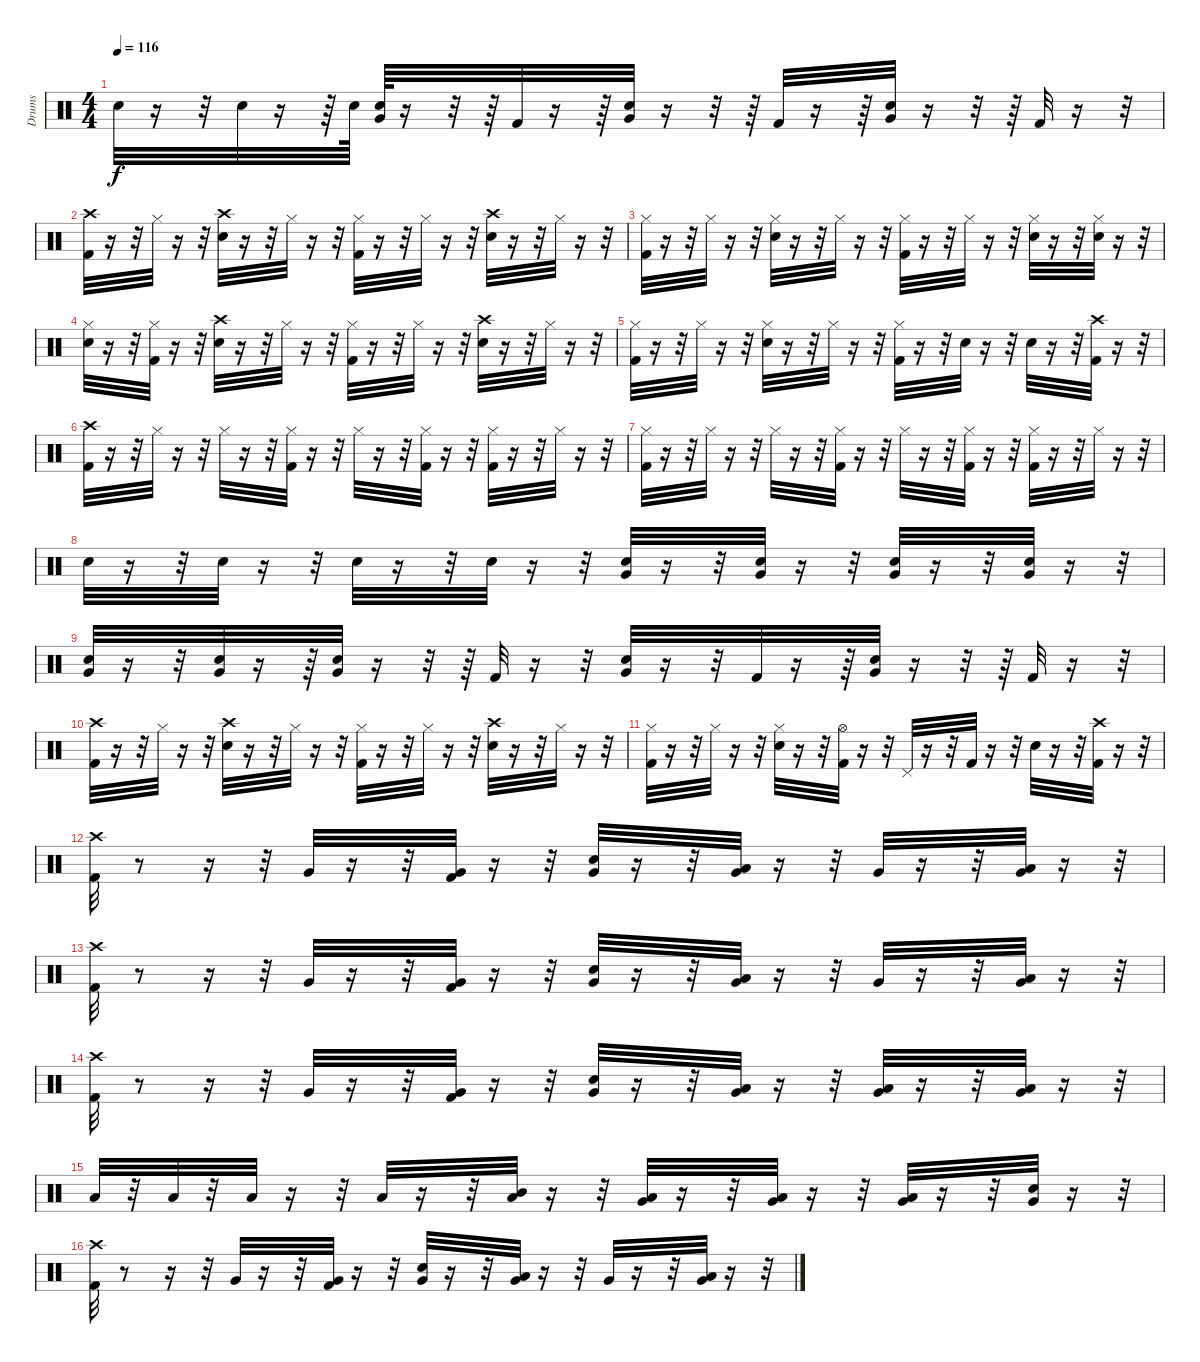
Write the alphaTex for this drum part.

\track ("Drums" "Drums") {instrument percussion}
\staff {score}
\articulation defaults
\ts (4 4)
\tempo 116
\clef neutral
\ks c "Snare (hit) 2".32{dy f}
r.16 r.32 "Snare (hit) 2".32 r.16 r.64 "Snare (hit) 2".64 ("Very Low Tom (hit)" "Snare (hit) 2").64 r.16 r.32 r.64 "Kick (hit) 2".32 r.16 r.64 ("Snare (hit) 2" "Very Low Tom (hit)").32 r.16 r.32 r.64 "Kick (hit) 2".32 r.16 r.64 ("Snare (hit) 2" "Very Low Tom (hit)").32 r.16 r.32 r.64 "Kick (hit) 2".32 r.16 r.32 |
("Crash high (hit)" "Kick (hit) 2").32 r.16 r.32 "Hi-Hat (closed)".32 r.16 r.32 ("Snare (hit) 2" "Crash high (hit)").32 r.16 r.32 "Hi-Hat (closed)".32 r.16 r.32 ("Hi-Hat (closed)" "Kick (hit) 2").32 r.16 r.32 "Hi-Hat (closed)".32 r.16 r.32 ("Crash high (hit)" "Snare (hit) 2").32 r.16 r.32 "Hi-Hat (closed)".32 r.16 r.32 |
("Hi-Hat (closed)" "Kick (hit) 2").32 r.16 r.32 "Hi-Hat (closed)".32 r.16 r.32 ("Snare (hit) 2" "Hi-Hat (closed)").32 r.16 r.32 "Hi-Hat (closed)".32 r.16 r.32 ("Hi-Hat (closed)" "Kick (hit) 2").32 r.16 r.32 "Hi-Hat (closed)".32 r.16 r.32 ("Snare (hit) 2" "Hi-Hat (closed)").32 r.16 r.32 ("Snare (hit) 2" "Hi-Hat (closed)").32 r.16 r.32 |
("Snare (hit) 2" "Hi-Hat (closed)").32 r.16 r.32 ("Kick (hit) 2" "Hi-Hat (closed)").32 r.16 r.32 ("Crash high (hit)" "Snare (hit) 2").32 r.16 r.32 "Hi-Hat (closed)".32 r.16 r.32 ("Kick (hit) 2" "Hi-Hat (closed)").32 r.16 r.32 "Hi-Hat (closed)".32 r.16 r.32 ("Crash high (hit)" "Snare (hit) 2").32 r.16 r.32 "Hi-Hat (closed)".32 r.16 r.32 |
("Hi-Hat (closed)" "Kick (hit) 2").32 r.16 r.32 "Hi-Hat (closed)".32 r.16 r.32 ("Snare (hit) 2" "Hi-Hat (closed)").32 r.16 r.32 "Hi-Hat (closed)".32 r.16 r.32 ("Kick (hit) 2" "Hi-Hat (closed)").32 r.16 r.32 "Snare (hit) 2".32 r.16 r.32 "Snare (hit) 2".32 r.16 r.32 ("Crash high (hit)" "Kick (hit) 2").32 r.16 r.32 |
("Kick (hit) 2" "Crash high (hit)").32 r.16 r.32 "Hi-Hat (closed)".32 r.16 r.32 "Hi-Hat (closed)".32 r.16 r.32 ("Hi-Hat (closed)" "Kick (hit) 2").32 r.16 r.32 "Hi-Hat (closed)".32 r.16 r.32 ("Hi-Hat (closed)" "Kick (hit) 2").32 r.16 r.32 ("Hi-Hat (closed)" "Kick (hit) 2").32 r.16 r.32 "Hi-Hat (closed)".32 r.16 r.32 |
("Kick (hit) 2" "Hi-Hat (closed)").32 r.16 r.32 "Hi-Hat (closed)".32 r.16 r.32 "Hi-Hat (closed)".32 r.16 r.32 ("Kick (hit) 2" "Hi-Hat (closed)").32 r.16 r.32 "Hi-Hat (closed)".32 r.16 r.32 ("Kick (hit) 2" "Hi-Hat (closed)").32 r.16 r.32 ("Kick (hit) 2" "Hi-Hat (closed)").32 r.16 r.32 "Hi-Hat (closed)".32 r.16 r.32 |
"Snare (hit) 2".32 r.16 r.32 "Snare (hit) 2".32 r.16 r.32 "Snare (hit) 2".32 r.16 r.32 "Snare (hit) 2".32 r.16 r.32 ("Very Low Tom (hit)" "Snare (hit) 2").32 r.16 r.32 ("Very Low Tom (hit)" "Snare (hit) 2").32 r.16 r.32 ("Very Low Tom (hit)" "Snare (hit) 2").32 r.16 r.32 ("Very Low Tom (hit)" "Snare (hit) 2").32 r.16 r.32 |
("Very Low Tom (hit)" "Snare (hit) 2").32 r.16 r.32 ("Very Low Tom (hit)" "Snare (hit) 2").32 r.16 r.64 ("Very Low Tom (hit)" "Snare (hit) 2").32 r.16 r.32 r.64 "Kick (hit) 2".32 r.16 r.32 ("Snare (hit) 2" "Very Low Tom (hit)").32 r.16 r.32 "Kick (hit) 2".32 r.16 r.64 ("Snare (hit) 2" "Very Low Tom (hit)").32 r.16 r.32 r.64 "Kick (hit) 2".32 r.16 r.32 |
("Crash high (hit)" "Kick (hit) 2").32 r.16 r.32 "Hi-Hat (closed)".32 r.16 r.32 ("Snare (hit) 2" "Crash high (hit)").32 r.16 r.32 "Hi-Hat (closed)".32 r.16 r.32 ("Hi-Hat (closed)" "Kick (hit) 2").32 r.16 r.32 "Hi-Hat (closed)".32 r.16 r.32 ("Crash high (hit)" "Snare (hit) 2").32 r.16 r.32 "Hi-Hat (closed)".32 r.16 r.32 |
("Hi-Hat (closed)" "Kick (hit) 2").32 r.16 r.32 "Hi-Hat (closed)".32 r.16 r.32 ("Snare (hit) 2" "Hi-Hat (closed)").32 r.16 r.32 ("Hi-Hat (open)" "Kick (hit) 2").32 r.16 r.32 "Pedal Hi-Hat (hit)".32 r.16 r.32 "Kick (hit) 2".32 r.16 r.32 "Snare (hit) 2".32 r.16 r.32 ("Crash high (hit)" "Kick (hit) 2").32 r.16 r.32 |
("Kick (hit) 2" "Crash high (hit)").32 r.8 r.16 r.32 "Very Low Tom (hit)".32 r.16 r.32 ("Kick (hit) 2" "Very Low Tom (hit)").32 r.16 r.32 ("Snare (hit) 2" "Very Low Tom (hit)").32 r.16 r.32 ("Low Tom (hit)" "Very Low Tom (hit)").32 r.16 r.32 "Very Low Tom (hit)".32 r.16 r.32 ("Low Tom (hit)" "Very Low Tom (hit)").32 r.16 r.32 |
("Kick (hit) 2" "Crash high (hit)").32 r.8 r.16 r.32 "Very Low Tom (hit)".32 r.16 r.32 ("Kick (hit) 2" "Very Low Tom (hit)").32 r.16 r.32 ("Snare (hit) 2" "Very Low Tom (hit)").32 r.16 r.32 ("Low Tom (hit)" "Very Low Tom (hit)").32 r.16 r.32 "Very Low Tom (hit)".32 r.16 r.32 ("Low Tom (hit)" "Very Low Tom (hit)").32 r.16 r.32 |
("Kick (hit) 2" "Crash high (hit)").32 r.8 r.16 r.32 "Very Low Tom (hit)".32 r.16 r.32 ("Kick (hit) 2" "Very Low Tom (hit)").32 r.16 r.32 ("Snare (hit) 2" "Very Low Tom (hit)").32 r.16 r.32 ("Low Tom (hit)" "Very Low Tom (hit)").32 r.16 r.32 ("Low Tom (hit)" "Very Low Tom (hit)").32 r.16 r.32 ("Low Tom (hit)" "Very Low Tom (hit)").32 r.16 r.32 |
"Low Tom (hit)".32 r.32 "Low Tom (hit)".32 r.32 "Low Tom (hit)".32 r.16 r.32 "Low Tom (hit)".32 r.16 r.32 ("Mid Tom (hit)" "Low Tom (hit)").32 r.16 r.32 ("Very Low Tom (hit)" "Low Tom (hit)").32 r.16 r.32 ("Very Low Tom (hit)" "Low Tom (hit)").32 r.16 r.32 ("Very Low Tom (hit)" "Low Tom (hit)").32 r.16 r.32 ("Snare (hit) 2" "Very Low Tom (hit)").32 r.16 r.32 |
("Kick (hit) 2" "Crash high (hit)").32 r.8 r.16 r.32 "Very Low Tom (hit)".32 r.16 r.32 ("Kick (hit) 2" "Very Low Tom (hit)").32 r.16 r.32 ("Snare (hit) 2" "Very Low Tom (hit)").32 r.16 r.32 ("Low Tom (hit)" "Very Low Tom (hit)").32 r.16 r.32 "Very Low Tom (hit)".32 r.16 r.32 ("Low Tom (hit)" "Very Low Tom (hit)").32 r.16 r.32
